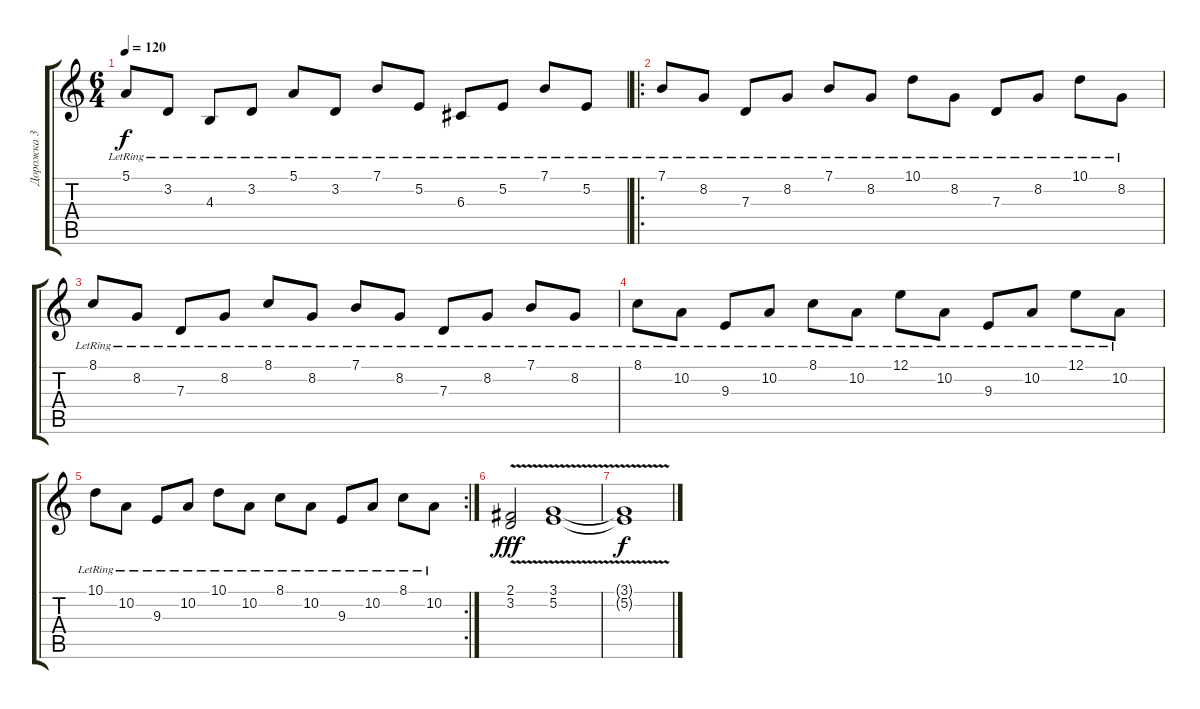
\track ("Дорожка 3" "Дорожка 3") {instrument violin}
\staff {score tabs}
\tuning (E4 B3 G3 D3 A2 E2) {hide}
\ts (6 4)
\tempo 120
\clef g2
\ks c
5.1{lr}.8{dy f} 3.2{lr}.8 4.3{lr}.8 3.2{lr}.8 5.1{lr}.8 3.2{lr}.8 7.1{lr}.8 5.2{lr}.8 6.3{lr}.8 5.2{lr}.8 7.1{lr}.8 5.2{lr}.8 |
\ro
7.1{lr}.8 8.2{lr}.8 7.3{lr}.8 8.2{lr}.8 7.1{lr}.8 8.2{lr}.8 10.1{lr}.8 8.2{lr}.8 7.3{lr}.8 8.2{lr}.8 10.1{lr}.8 8.2{lr}.8 |
8.1{lr}.8 8.2{lr}.8 7.3{lr}.8 8.2{lr}.8 8.1{lr}.8 8.2{lr}.8 7.1{lr}.8 8.2{lr}.8 7.3{lr}.8 8.2{lr}.8 7.1{lr}.8 8.2{lr}.8 |
8.1{lr}.8 10.2{lr}.8 9.3{lr}.8 10.2{lr}.8 8.1{lr}.8 10.2{lr}.8 12.1{lr}.8 10.2{lr}.8 9.3{lr}.8 10.2{lr}.8 12.1{lr}.8 10.2{lr}.8 |
\rc 2
10.1{lr}.8 10.2{lr}.8 9.3{lr}.8 10.2{lr}.8 10.1{lr}.8 10.2{lr}.8 8.1{lr}.8 10.2{lr}.8 9.3{lr}.8 10.2{lr}.8 8.1{lr}.8 10.2{lr}.8 |
(2.1{v} 3.2).2{dy fff} (3.1 5.2{v}).1 |
(3.1{t} 5.2{t}).1{dy f}
